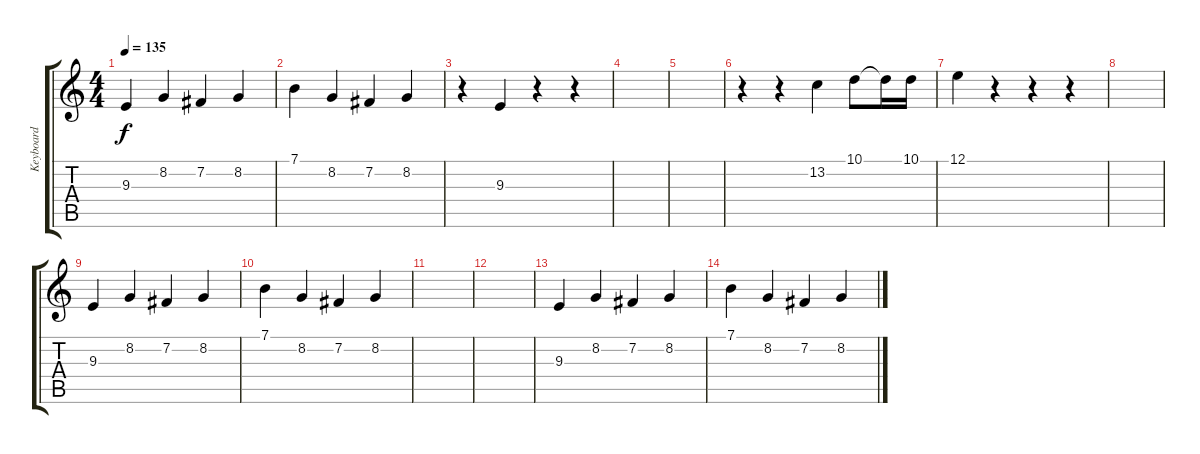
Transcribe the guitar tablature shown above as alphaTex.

\track ("Keyboard" "Keyboard") {instrument orchestralharp}
\staff {score tabs}
\tuning (E4 B3 G3 D3 A2 E2) {hide}
\ts (4 4)
\tempo 135
\clef g2
\ks c
9.3.4{dy f} 8.2.4 7.2.4 8.2.4 |
7.1.4 8.2.4 7.2.4 8.2.4 |
r.4 9.3.4 r.4 r.4 |
|
|
r.4 r.4 13.2.4 10.1.8 10.1{t}.16 10.1.16 |
12.1.4 r.4 r.4 r.4 |
|
9.3.4 8.2.4 7.2.4 8.2.4 |
7.1.4 8.2.4 7.2.4 8.2.4 |
|
|
9.3.4 8.2.4 7.2.4 8.2.4 |
7.1.4 8.2.4 7.2.4 8.2.4
